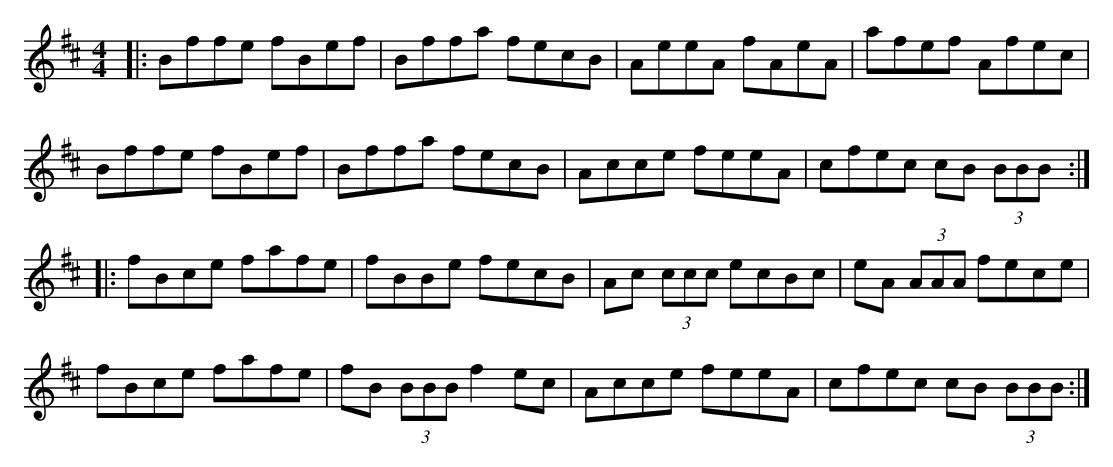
X:1
M:4/4
K:Bmin
|:Bffe fBef|Bffa fecB|AeeA fAeA|afef Afec|
Bffe fBef|Bffa fecB|Acce feeA|cfec cB (3BBB:|
|:fBce fafe|fBBe fecB|Ac (3ccc ecBc|eA (3AAA fece|
fBce fafe|fB (3BBB f2 ec|Acce feeA|cfec cB (3BBB:|
